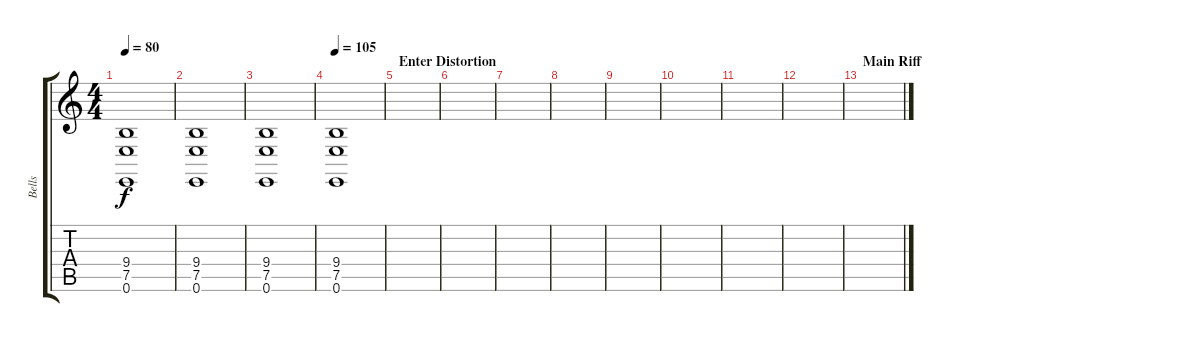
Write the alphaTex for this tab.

\track ("Bells" "Bells") {instrument tubularbells}
\staff {score tabs}
\tuning (E4 B3 G3 D3 A2 E2) {hide}
\ts (4 4)
\tempo 80
\clef g2
\ks c
(9.4 7.5 0.6).1{dy f} |
(9.4 7.5 0.6).1 |
(9.4 7.5 0.6).1 |
\tempo 105
(9.4 7.5 0.6).1 |
\section ("" "Enter Distortion")
|
|
|
|
|
|
|
|
\section ("" "Main Riff")
